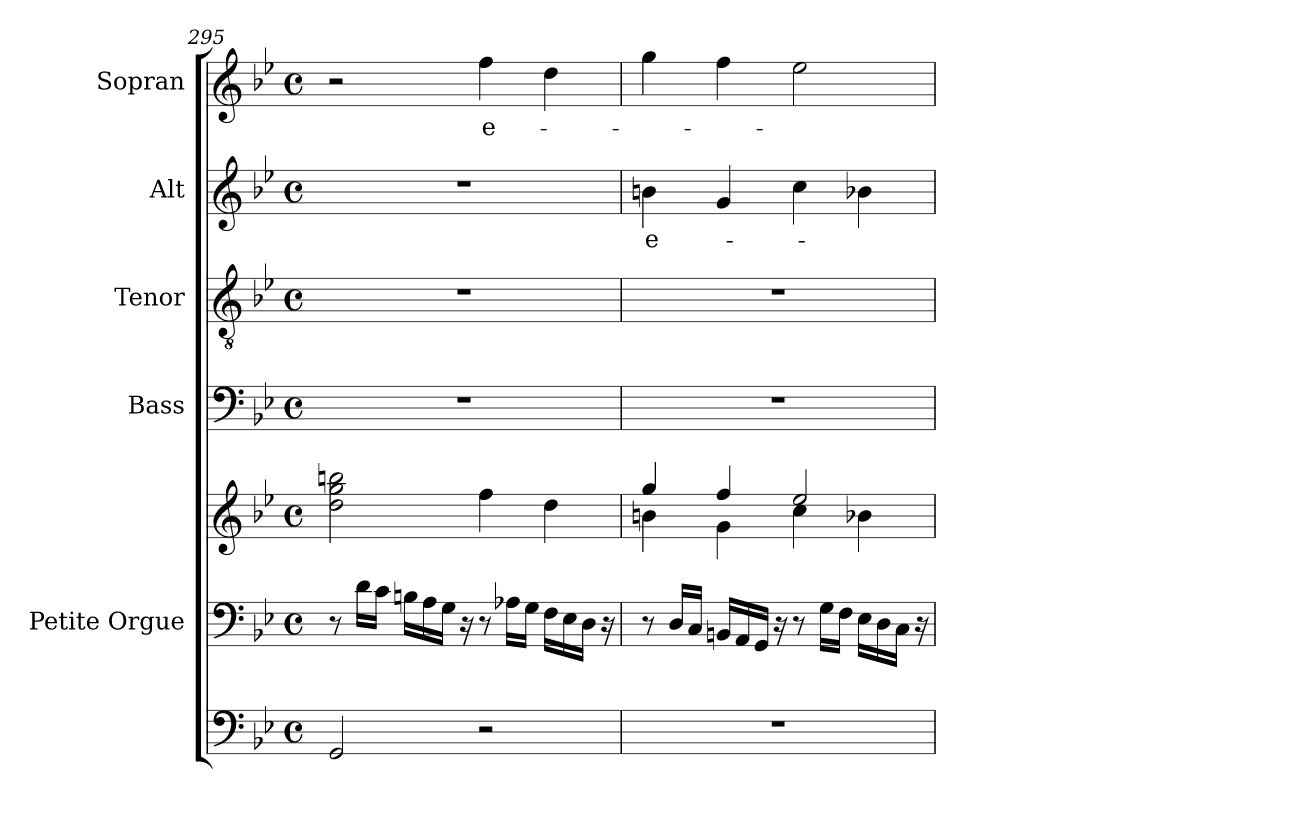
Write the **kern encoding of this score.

**kern	**kern	**kern	**kern	**kern	**kern	**text	**kern	**text
*part6	*part5	*part5	*part4	*part3	*part2	*part2	*part1	*part1
*staff7	*staff6	*staff5	*staff4	*staff3	*staff2	*staff2	*staff1	*staff1
*	*I"Petite Orgue	*	*I"Bass	*I"Tenor	*I"Alt	*	*I"Sopran	*
*	*I'Org. 1	*	*I'B.	*I'T.	*I'A.	*	*I'S.	*
!!LO:LB:g=z
*clefF4	*clefF4	*clefG2	*clefF4	*clefGv2	*clefG2	*	*clefG2	*
*k[b-e-]	*k[b-e-]	*k[b-e-]	*k[b-e-]	*k[b-e-]	*k[b-e-]	*	*k[b-e-]	*
*B-:	*B-:	*B-:	*B-:	*B-:	*B-:	*	*B-:	*
*M4/4	*M4/4	*M4/4	*M4/4	*M4/4	*M4/4	*	*M4/4	*
*met(c)	*met(c)	*met(c)	*met(c)	*met(c)	*met(c)	*	*met(c)	*
=295	=295	=295	=295	=295	=295	=295	=295	=295
2GG/	8r	2dd\ 2gg\ 2bbn\	1r	1r	1r	.	2r	.
.	16d\LL	.	.	.	.	.	.	.
.	16c\JJ	.	.	.	.	.	.	.
.	16Bn\LL	.	.	.	.	.	.	.
.	16A\	.	.	.	.	.	.	.
.	16G\JJ	.	.	.	.	.	.	.
.	16r	.	.	.	.	.	.	.
!	!	!	!	!	!	!	!	!LO:LY:b
2r	8r	4ff\	.	.	.	.	4ff\	e-
.	16A-X\LL	.	.	.	.	.	.	.
.	16G\JJ	.	.	.	.	.	.	.
.	16F\LL	4dd\	.	.	.	.	4dd\	.
.	16E-\	.	.	.	.	.	.	.
.	16D\JJ	.	.	.	.	.	.	.
.	16r	.	.	.	.	.	.	.
=296	=296	=296	=296	=296	=296	=296	=296	=296
*	*	*^	*	*	*	*	*	*
!	!	!	!	!	!	!	!LO:LY:b	!	!
1r	8r	4gg/	4bn\	1r	1r	4bn\	e-	4gg\	.
.	16D/LL	.	.	.	.	.	.	.	.
.	16C/JJ	.	.	.	.	.	.	.	.
.	16BBn/LL	4ff/	4g\	.	.	4g/	.	4ff\	.
.	16AA/	.	.	.	.	.	.	.	.
.	16GG/JJ	.	.	.	.	.	.	.	.
.	16r	.	.	.	.	.	.	.	.
.	8r	2ee-/	4cc\	.	.	4cc\	.	2ee-\	.
.	16G\LL	.	.	.	.	.	.	.	.
.	16F\JJ	.	.	.	.	.	.	.	.
.	16E-\LL	.	4b-X\	.	.	4b-X\	.	.	.
.	16D\	.	.	.	.	.	.	.	.
.	16C\JJ	.	.	.	.	.	.	.	.
.	16r	.	.	.	.	.	.	.	.
*	*	*v	*v	*	*	*	*	*	*
=	=	=	=	=	=	=	=	=
*-	*-	*-	*-	*-	*-	*-	*-	*-
